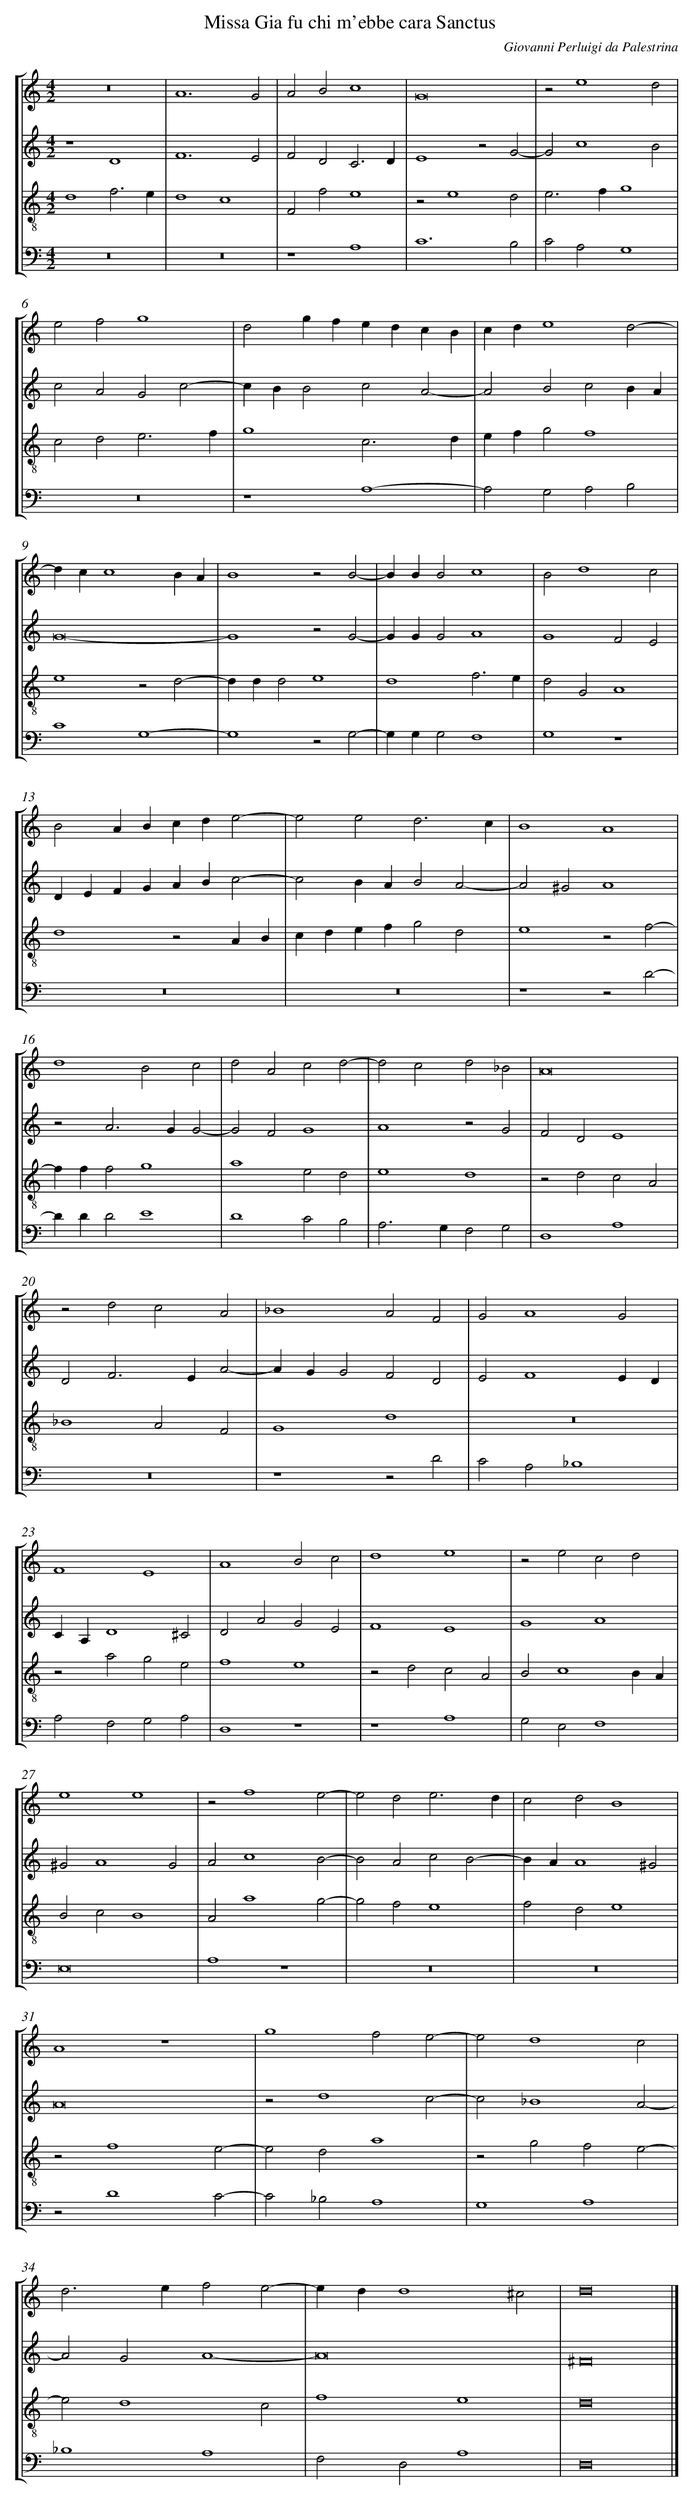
X:1
T: Missa Gia fu chi m'ebbe cara Sanctus
C: Giovanni Perluigi da Palestrina
L: 1/4
M: 4/2
%%staves [1 2 3 4]
V: 1 clef=treble
V: 2 clef=treble
V: 3 clef=treble-8
V: 4 clef=bass
K: C
[V:1] z8 |
[V:2] z4D4 |
[V:3] d4f3e |
[V:4] z8 |
[V:1] A6G2 |
[V:2] F6E2 |
[V:3] d4c4 |
[V:4] z8 |
[V:1] A2B2c4 |
[V:2] F2D2C3D |
[V:3] F2f2e4 |
[V:4] z4A,4 |
[V:1] G8 |
[V:2] E4z2G2- |
[V:3] z2e4d2 |
[V:4] C6B,2 |
[V:1] z2e4d2 |
[V:2] G2c4B2 |
[V:3] e2>f2g4 |
[V:4] C2A,2G,4 |
[V:1] e2f2g4 |
[V:2] c2A2G2c2- |
[V:3] c2d2e3f |
[V:4] z8 |
[V:1] d2gfedcB |
[V:2] cBB2c2A2- |
[V:3] g4c3d |
[V:4] z4A,4- |
[V:1] cde4d2- |
[V:2] A2B2c2BA |
[V:3] efg2f4 |
[V:4] A,2G,2A,2B,2 |
[V:1] dcc4BA |
[V:2] G8- |
[V:3] e4z2d2- |
[V:4] C4G,4- |
[V:1] B4z2B2- |
[V:2] G4z2G2- |
[V:3] ddd2e4 |
[V:4] G,4z2G,2- |
[V:1] BBB2c4 |
[V:2] GGG2A4 |
[V:3] d4f3e |
[V:4] G,G,G,2F,4 |
[V:1] B2d4c2 |
[V:2] G4F2E2 |
[V:3] d2G2A4 |
[V:4] G,4z4 |
[V:1] B2ABcde2- |
[V:2] DEFGABc2- |
[V:3] d4z2AB |
[V:4] z8 |
[V:1] e2e2d3c |
[V:2] c2BAB2A2- |
[V:3] cdefg2d2 |
[V:4] z8 |
[V:1] B4A4 |
[V:2] A2^G2A4 |
[V:3] e4z2f2- |
[V:4] z4z2D2- |
[V:1] d4B2c2 |
[V:2] z2A2>G2G2- |
[V:3] fff2g4 |
[V:4] DDD2E4 |
[V:1] d2A2c2d2- |
[V:2] G2F2G4 |
[V:3] a4e2d2 |
[V:4] D4C2B,2 |
[V:1] d2c2d2_B2 |
[V:2] A4z2G2 |
[V:3] e4d4 |
[V:4] A,2>G,2F,2G,2 |
[V:1] A8 |
[V:2] F2D2E4 |
[V:3] z2d2c2A2 |
[V:4] D,4A,4 |
[V:1] z2d2c2A2 |
[V:2] D2F2>E2A2- |
[V:3] _B4A2F2 |
[V:4] z8 |
[V:1] _B4A2F2 |
[V:2] AGG2F2D2 |
[V:3] G4d4 |
[V:4] z4z2D2 |
[V:1] G2A4G2 |
[V:2] E2F4ED |
[V:3] z8 |
[V:4] C2A,2_B,4 |
[V:1] F4E4 |
[V:2] CA,D4^C2 |
[V:3] z2a2g2e2 |
[V:4] A,2F,2G,2A,2 |
[V:1] A4B2c2 |
[V:2] D2A2G2E2 |
[V:3] f4e4 |
[V:4] D,4z4 |
[V:1] d4e4 |
[V:2] F4E4 |
[V:3] z2d2c2A2 |
[V:4] z4A,4 |
[V:1] z2e2c2d2 |
[V:2] G4A4 |
[V:3] B2c4BA |
[V:4] G,2E,2F,4 |
[V:1] e4e4 |
[V:2] ^G2A4G2 |
[V:3] B2c2B4 |
[V:4] E,8 |
[V:1] z2f4e2- |
[V:2] A2c4B2- |
[V:3] A2a4g2- |
[V:4] A,4z4 |
[V:1] e2d2e3d |
[V:2] B2A2c2B2- |
[V:3] g2f2e4 |
[V:4] z8 |
[V:1] c2d2B4 |
[V:2] BAA4^G2 |
[V:3] f2d2e4 |
[V:4] z8 |
[V:1] A4z4 |
[V:2] A8 |
[V:3] z2f4e2- |
[V:4] z2D4C2- |
[V:1] g4f2e2- |
[V:2] z2d4c2- |
[V:3] e2d2a4 |
[V:4] C2_B,2A,4 |
[V:1] e2d4c2 |
[V:2] c2_B4A2- |
[V:3] z2g2f2e2- |
[V:4] G,4A,4 |
[V:1] d2>e2f2e2- |
[V:2] A2G2A4- |
[V:3] e2d4c2 |
[V:4] _B,4A,4 |
[V:1] edd4^c2 |
[V:2] A8 |
[V:3] f4e4 |
[V:4] F,2D,2A,4 |
[V:1] d8 |]
[V:2] ^F8 |]
[V:3] d8 |]
[V:4] D,8 |]
